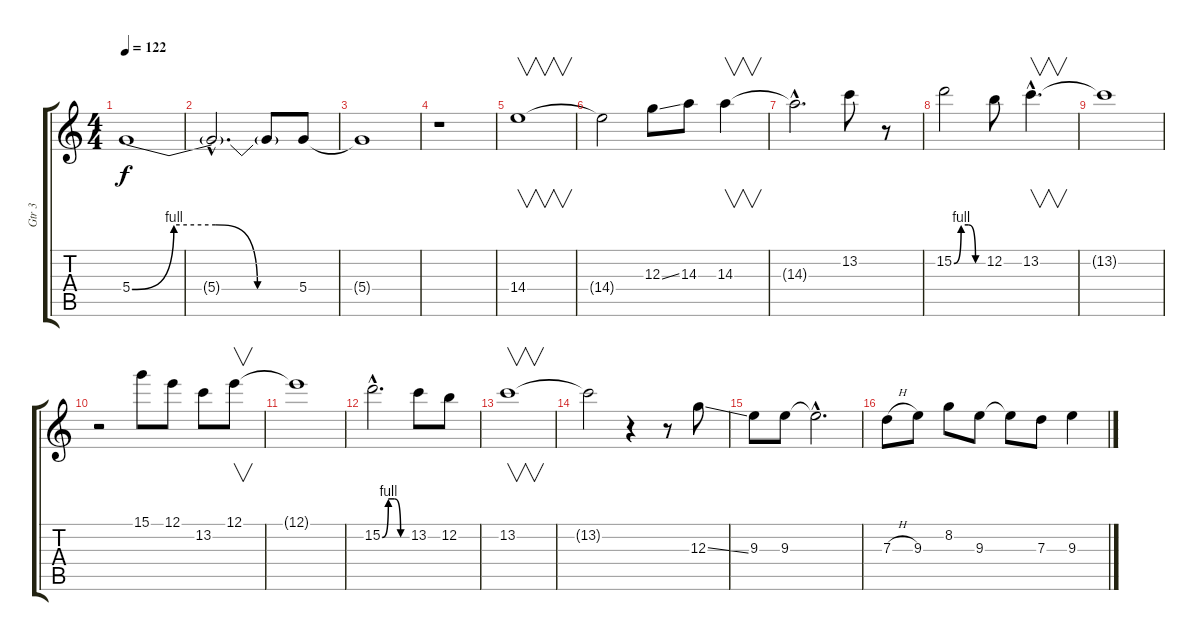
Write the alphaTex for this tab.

\track ("Gtr 3" "Gtr 3") {instrument overdrivenguitar}
\staff {score tabs}
\tuning (E4 B3 G3 D3 A2 E2) {hide}
\ts (4 4)
\tempo 122
\clef g2
\ks c
5.4{be (custom 0 0 15 4 30 4 45 0 60 0)}.1{dy f} |
5.4{hac t}.2{d} 5.4{t}.8 5.4.8 |
5.4{t}.1 |
r.1 |
14.4.1{v} |
14.4{t}.2 12.3{ss}.8 14.3.8 14.3.4{v} |
14.3{hac t}.2{d} 13.2.8 r.8 |
15.2{be (custom 0 0 15 4 30 4 45 0 60 0)}.2 12.2.8 13.2{hac}.4{v d} |
13.2{t}.1 |
r.2 15.1.8 12.1.8 13.2.8 12.1.8{v} |
12.1{t}.1 |
15.2{be (custom 0 0 15 4 30 4 45 0 60 0) hac}.2{d} 13.2.8 12.2.8 |
13.2.1{v} |
13.2{t}.2 r.4 r.8 12.3{ss}.8 |
9.3.8 9.3.8 9.3{hac t}.2{d} |
7.3{h}.8 9.3.8 8.2.8 9.3.8 9.3{t}.8 7.3.8 9.3{ss}.4
